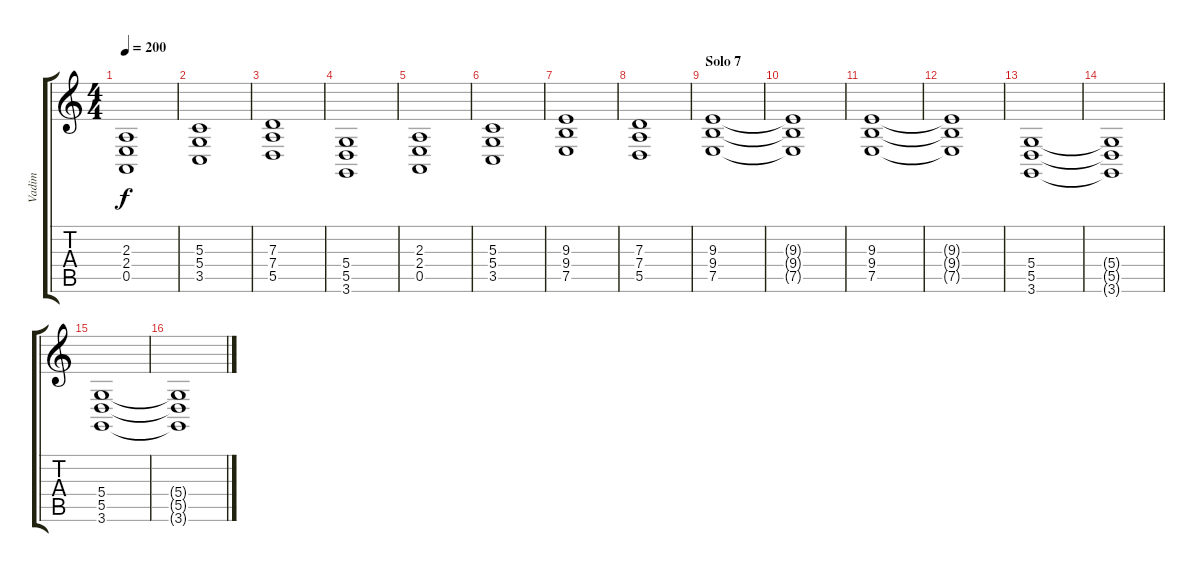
\track ("Vadim" "Vadim") {instrument stringensemble1}
\staff {score tabs}
\tuning (E4 B3 G3 D3 A2 E2) {hide}
\ts (4 4)
\tempo 200
\clef g2
\ks c
(2.3 2.4 0.5).1{dy f} |
(5.3 5.4 3.5).1 |
(7.3 7.4 5.5).1 |
(5.4 5.5 3.6).1 |
(2.3 2.4 0.5).1 |
(5.3 5.4 3.5).1 |
(9.3 9.4 7.5).1 |
(7.3 7.4 5.5).1 |
\section ("" "Solo 7")
(9.3 9.4 7.5).1 |
(9.3{t} 9.4{t} 7.5{t}).1 |
(9.3 9.4 7.5).1 |
(9.3{t} 9.4{t} 7.5{t}).1 |
(5.4 5.5 3.6).1 |
(5.4{t} 5.5{t} 3.6{t}).1 |
(5.4 5.5 3.6).1 |
(5.4{t} 5.5{t} 3.6{t}).1
